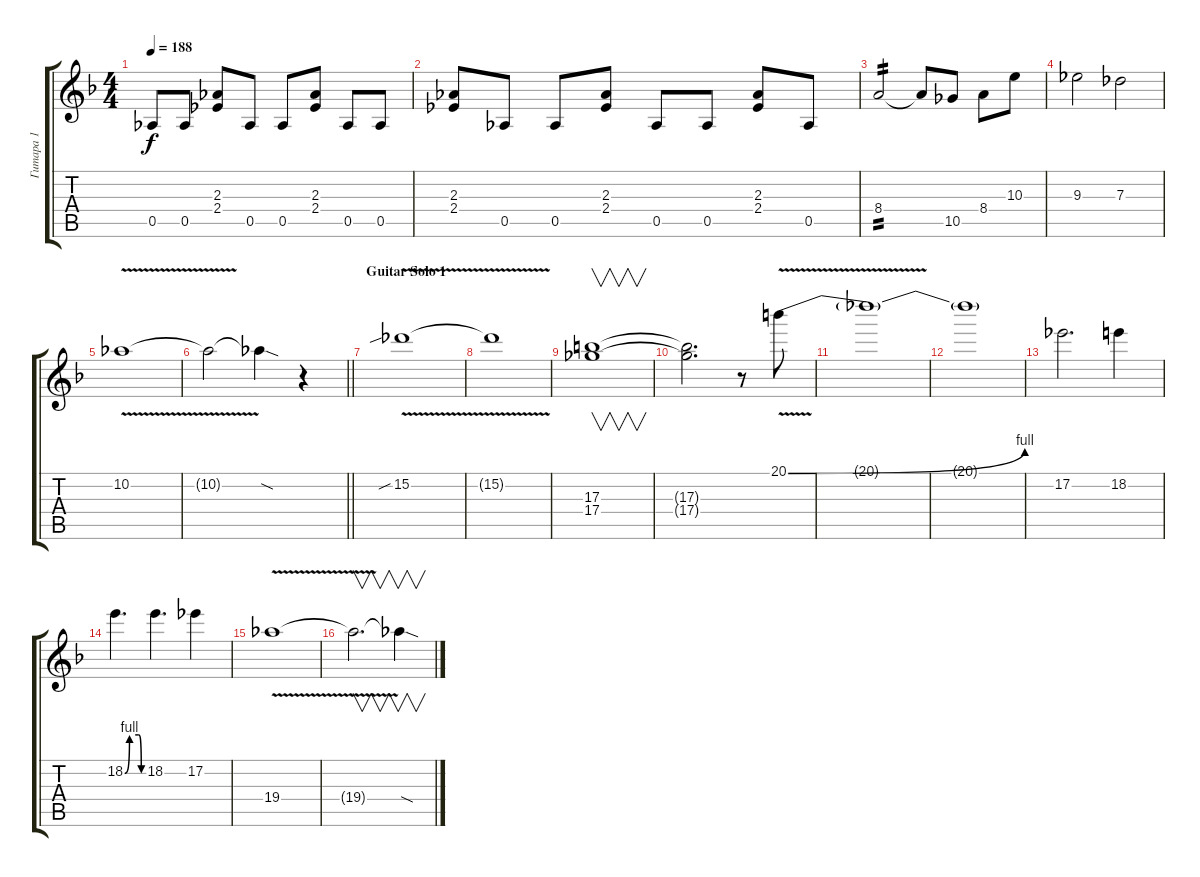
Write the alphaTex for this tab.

\track ("Гитара 1" "Гитара 1") {instrument distortionguitar}
\staff {score tabs}
\tuning (Eb4 Bb3 Gb3 Db3 Ab2 Eb2) {hide}
\ts (4 4)
\tempo 188
\clef g2
\ks dminor
0.5.8{dy f} 0.5.8 (2.3 2.4).8 0.5.8 0.5.8 (2.3 2.4).8 0.5.8 0.5.8 |
(2.3 2.4).8 0.5.8 0.5.8 (2.3 2.4).8 0.5.8 0.5.8 (2.3 2.4).8 0.5.8 |
8.4.2{tp 2} 8.4{t}.8 10.5.8 8.4.8 10.3.8 |
9.3.2 7.3.2 |
10.2{v}.1 |
\barLineRight lightlight
10.2{t}.2 10.2{sod t}.4 r.4 |
\section ("" "Guitar Solo 1")
15.2{v sib}.1{volume 15} |
15.2{t}.1 |
(17.3 17.4).1{v} |
(17.3{t} 17.4{t}).2{d} r.8 20.1{be (bend 0 0 60 4) v}.8 |
20.1{t}.1 |
20.1{t}.1 |
17.2.2{d} 18.2.4 |
18.2{be (custom 0 0 15 4 45 4 53 0 60 0)}.4{d} 18.2.4{d} 17.2.4 |
19.4{v}.1 |
19.4{t}.2{v d} 19.4{sod t}.4{v}
